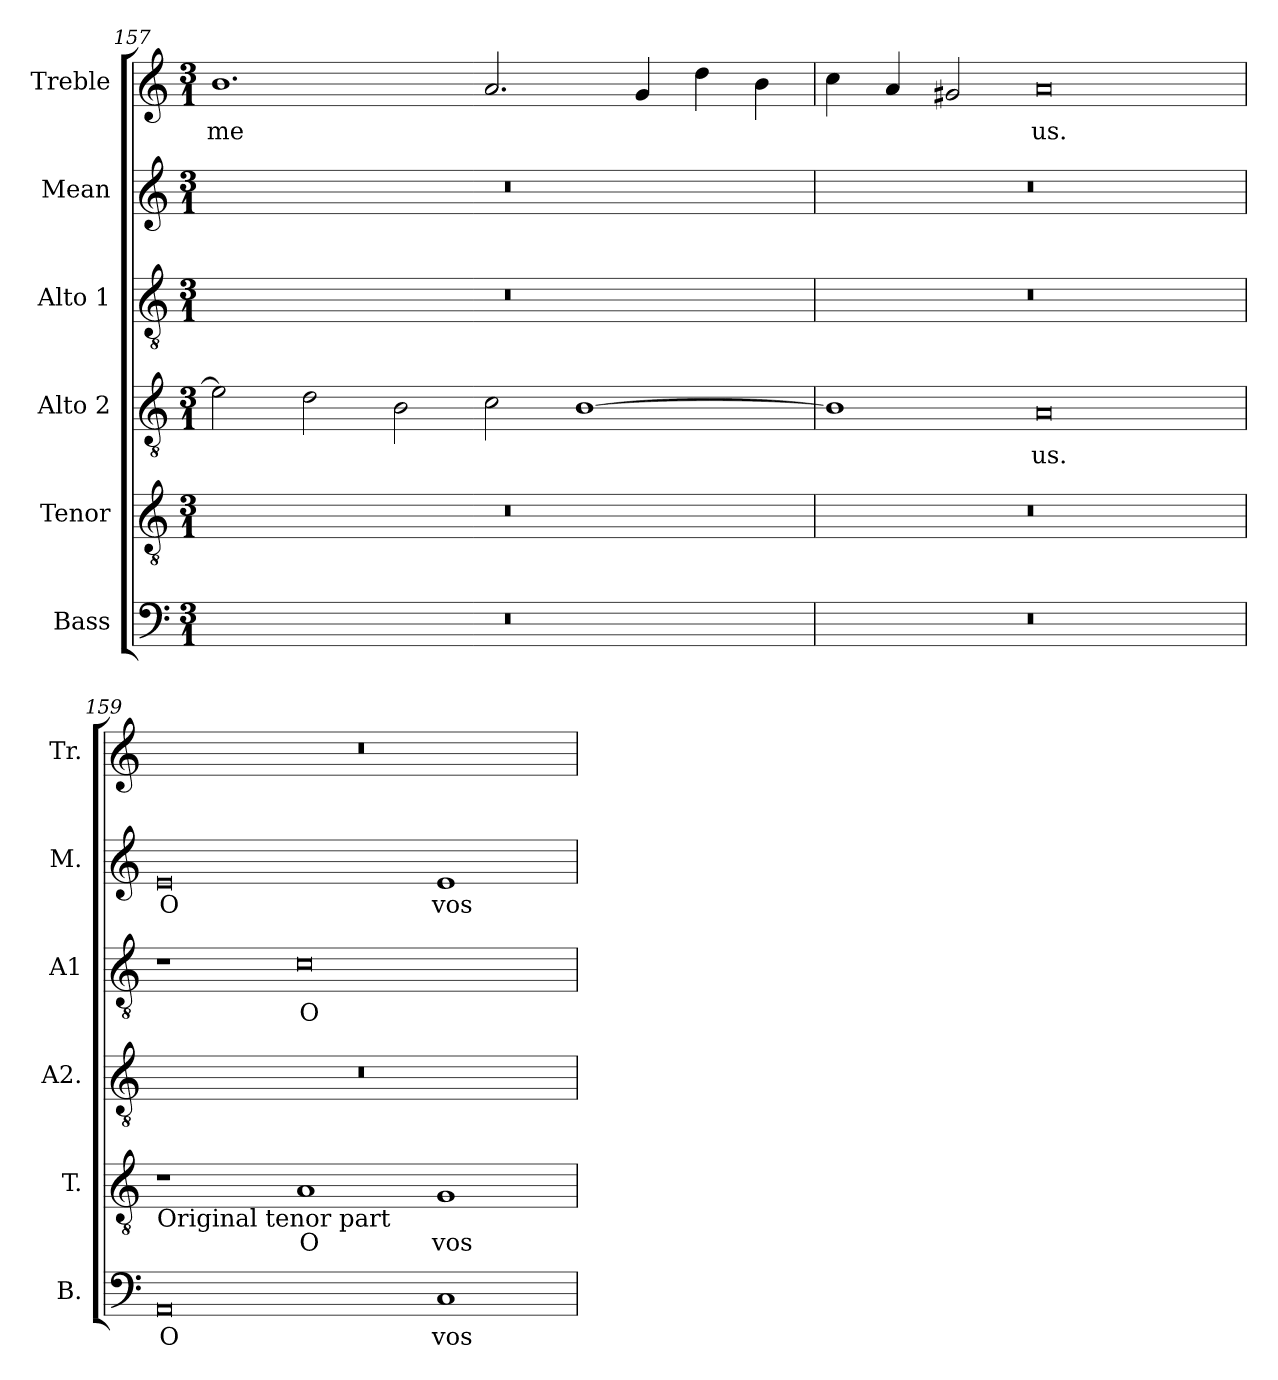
**kern	**text	**kern	**text	**kern	**text	**kern	**text	**kern	**text	**kern	**text
*part6	*part6	*part5	*part5	*part4	*part4	*part3	*part3	*part2	*part2	*part1	*part1
*staff6	*staff6	*staff5	*staff5	*staff4	*staff4	*staff3	*staff3	*staff2	*staff2	*staff1	*staff1
*I"Bass	*	*I"Tenor	*	*I"Alto 2	*	*I"Alto 1	*	*I"Mean	*	*I"Treble	*
*I'B.	*	*I'T.	*	*I'A2.	*	*I'A1	*	*I'M.	*	*I'Tr.	*
*clefF4	*	*clefGv2	*	*clefGv2	*	*clefGv2	*	*clefG2	*	*clefG2	*
*	*	*ITrd7c12	*	*ITrd7c12	*	*ITrd7c12	*	*	*	*	*
*k[]	*	*k[]	*	*k[]	*	*k[]	*	*k[]	*	*k[]	*
*C:	*	*C:	*	*C:	*	*C:	*	*C:	*	*C:	*
*M3/1	*	*M3/1	*	*M3/1	*	*M3/1	*	*M3/1	*	*M3/1	*
=157	=157	=157	=157	=157	=157	=157	=157	=157	=157	=157	=157
!LO:N:vis=1	!	!LO:N:vis=1	!	!	!	!LO:N:vis=1	!	!LO:N:vis=1	!	!	!
!	!	!	!	!	!	!	!	!	!	!	!LO:LY:b:color=#000000
0.r	.	0.r	.	2Ei\]	.	0.r	.	0.r	.	1.bi	me
.	.	.	.	2Di\	.	.	.	.	.	.	.
.	.	.	.	2BBi\	.	.	.	.	.	.	.
.	.	.	.	2Ci\	.	.	.	.	.	2.ai/	.
.	.	.	.	[<1BBi	.	.	.	.	.	.	.
.	.	.	.	.	.	.	.	.	.	4gi/	.
.	.	.	.	.	.	.	.	.	.	4ddi\	.
.	.	.	.	.	.	.	.	.	.	4bi\	.
=158	=158	=158	=158	=158	=158	=158	=158	=158	=158	=158	=158
!LO:N:vis=1	!	!LO:N:vis=1	!	!	!	!LO:N:vis=1	!	!LO:N:vis=1	!	!	!
0.r	.	0.r	.	1BBi]	.	0.r	.	0.r	.	4cci\	.
.	.	.	.	.	.	.	.	.	.	4ai/	.
.	.	.	.	.	.	.	.	.	.	2g#Xi/	.
!	!	!	!	!	!LO:LY:b:color=#000000	!	!	!	!	!	!
!	!	!	!	!	!	!	!	!	!	!	!LO:LY:b:color=#000000
.	.	.	.	0AAi	us.	.	.	.	.	0ai	us.
!!LO:LB:g=z
=159	=159	=159	=159	=159	=159	=159	=159	=159	=159	=159	=159
!	!LO:LY:b:color=#000000	!	!	!LO:N:vis=1	!	!	!	!	!	!	!
!	!	!LO:TX:b:t=Original tenor part	!	!	!	!	!	!	!	!	!
!	!	!	!	!	!	!	!	!	!LO:LY:b:color=#000000	!LO:N:vis=1	!
0AAi	O	1r	.	0.r	.	1r	.	0ei	O	0.r	.
!	!	!	!LO:LY:b:color=#000000	!	!	!	!	!	!	!	!
!	!	!	!	!	!	!	!LO:LY:b:color=#000000	!	!	!	!
.	.	1AAi	O	.	.	0Ci	O	.	.	.	.
!	!LO:LY:b:color=#000000	!	!	!	!	!	!	!	!	!	!
!	!	!	!LO:LY:b:color=#000000	!	!	!	!	!	!	!	!
!	!	!	!	!	!	!	!	!	!LO:LY:b:color=#000000	!	!
1Ci	vos	1GGi	vos	.	.	.	.	1ei	vos	.	.
=	=	=	=	=	=	=	=	=	=	=	=
*-	*-	*-	*-	*-	*-	*-	*-	*-	*-	*-	*-
